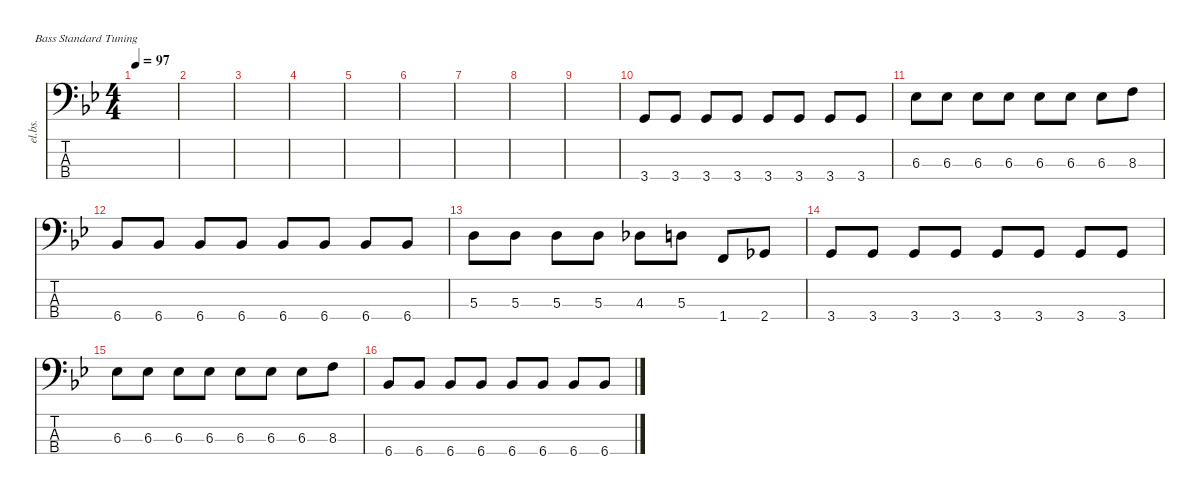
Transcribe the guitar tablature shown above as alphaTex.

\defaultSystemsLayout 4
\hideDynamics
\bracketExtendMode nobrackets
\otherSystemsTrackNameOrientation horizontal
\track ("Electric Bass" "el.bs.") {instrument electricbassfinger}
\staff {score tabs}
\tuning (G2 D2 A1 E1)
\ts (4 4)
\tempo 97
\clef f4
\ks bb
|
|
|
|
|
|
|
|
|
3.4.8 3.4.8 3.4.8 3.4.8 3.4.8 3.4.8 3.4.8 3.4.8 |
6.3.8 6.3.8 6.3.8 6.3.8 6.3.8 6.3.8 6.3.8 8.3.8 |
6.4.8 6.4.8 6.4.8 6.4.8 6.4.8 6.4.8 6.4.8 6.4.8 |
5.3.8 5.3.8 5.3.8 5.3.8 4.3.8 5.3.8 1.4.8 2.4.8 |
3.4.8 3.4.8 3.4.8 3.4.8 3.4.8 3.4.8 3.4.8 3.4.8 |
6.3.8 6.3.8 6.3.8 6.3.8 6.3.8 6.3.8 6.3.8 8.3.8 |
6.4.8 6.4.8 6.4.8 6.4.8 6.4.8 6.4.8 6.4.8 6.4.8
